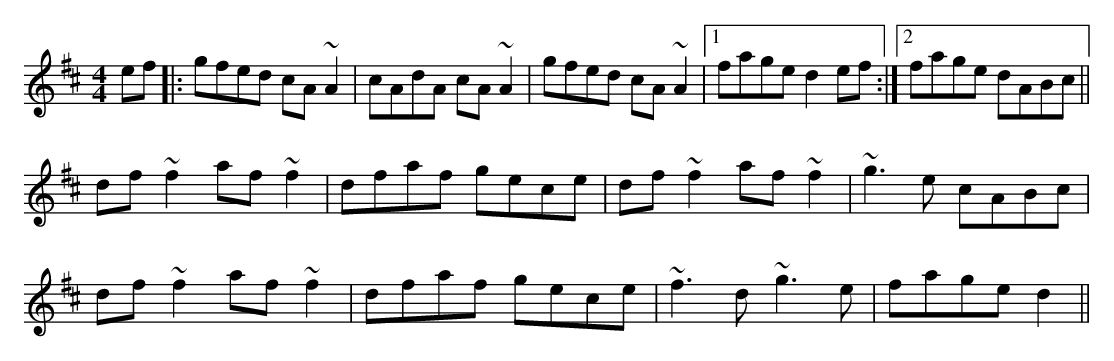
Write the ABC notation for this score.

X:1
M:4/4
K:D
ef|:gfed cA~A2|cAdA cA~A2|gfed cA~A2|1 fage d2ef:|2 fage dABc||
df~f2 af~f2|dfaf gece|df~f2 af~f2|~g3e cABc|
df~f2 af~f2|dfaf gece|~f3d ~g3e|fage d2||
